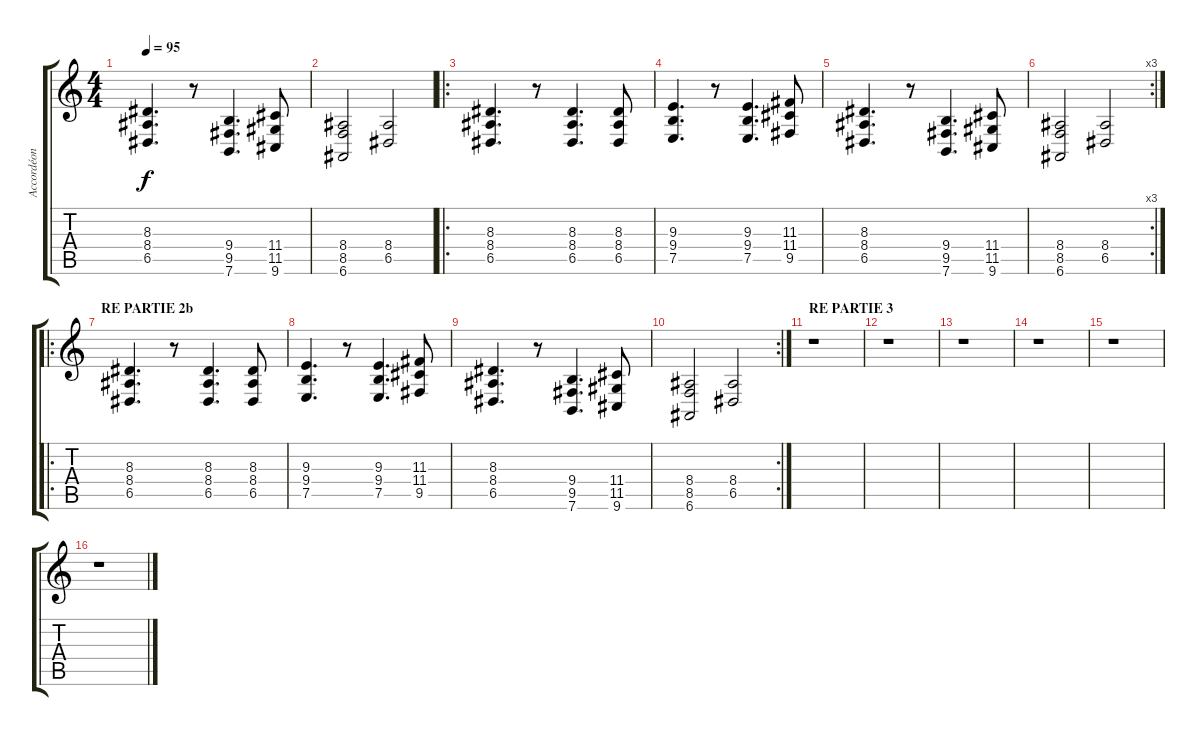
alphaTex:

\track ("Accordéon" "Accordéon") {instrument accordion}
\staff {score tabs}
\tuning (E4 B3 G3 D3 A2 E2) {hide}
\ts (4 4)
\tempo 95
\clef g2
\ks c
(8.3 8.4 6.5).4{d dy f} r.8 (9.4 9.5 7.6).4{d} (11.4 11.5 9.6).8 |
(8.4 8.5 6.6).2 (8.4 6.5).2 |
\ro
(8.3 8.4 6.5).4{d} r.8 (8.3 8.4 6.5).4{d} (8.3 8.4 6.5).8 |
(9.3 9.4 7.5).4{d} r.8 (9.3 9.4 7.5).4{d} (11.3 11.4 9.5).8 |
(8.3 8.4 6.5).4{d} r.8 (9.4 9.5 7.6).4{d} (11.4 11.5 9.6).8 |
\rc 3
(8.4 8.5 6.6).2 (8.4 6.5).2 |
\ro
\section ("" "RE PARTIE 2b")
(8.3 8.4 6.5).4{d} r.8 (8.3 8.4 6.5).4{d} (8.3 8.4 6.5).8 |
(9.3 9.4 7.5).4{d} r.8 (9.3 9.4 7.5).4{d} (11.3 11.4 9.5).8 |
(8.3 8.4 6.5).4{d} r.8 (9.4 9.5 7.6).4{d} (11.4 11.5 9.6).8 |
\rc 2
(8.4 8.5 6.6).2 (8.4 6.5).2 |
\section ("" "RE PARTIE 3")
r.1 |
r.1 |
r.1 |
r.1 |
r.1 |
r.1
